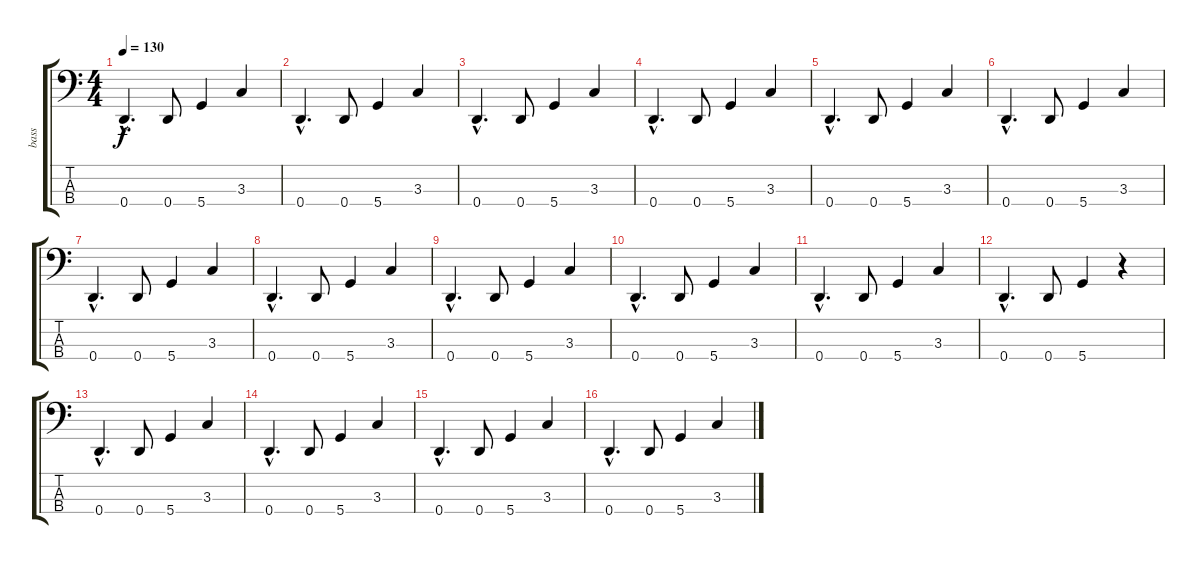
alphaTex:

\track ("bass" "bass") {instrument electricbasspick}
\staff {score tabs}
\tuning (G2 D2 A1 D1) {hide}
\ts (4 4)
\tempo 130
\clef f4
\ks c
0.4{hac}.4{d dy f} 0.4.8 5.4.4 3.3.4 |
0.4{hac}.4{d} 0.4.8 5.4.4 3.3.4 |
0.4{hac}.4{d} 0.4.8 5.4.4 3.3.4 |
0.4{hac}.4{d} 0.4.8 5.4.4 3.3.4 |
0.4{hac}.4{d} 0.4.8 5.4.4 3.3.4 |
0.4{hac}.4{d} 0.4.8 5.4.4 3.3.4 |
0.4{hac}.4{d} 0.4.8 5.4.4 3.3.4 |
0.4{hac}.4{d} 0.4.8 5.4.4 3.3.4 |
0.4{hac}.4{d} 0.4.8 5.4.4 3.3.4 |
0.4{hac}.4{d} 0.4.8 5.4.4 3.3.4 |
0.4{hac}.4{d} 0.4.8 5.4.4 3.3.4 |
0.4{hac}.4{d} 0.4.8 5.4.4 r.4 |
0.4{hac}.4{d} 0.4.8 5.4.4 3.3.4 |
0.4{hac}.4{d} 0.4.8 5.4.4 3.3.4 |
0.4{hac}.4{d} 0.4.8 5.4.4 3.3.4 |
0.4{hac}.4{d} 0.4.8 5.4.4 3.3.4
